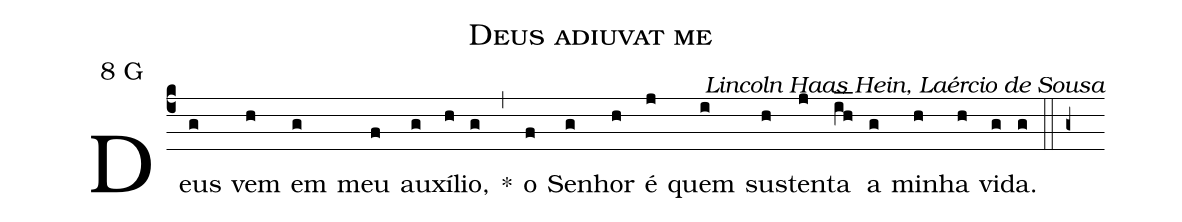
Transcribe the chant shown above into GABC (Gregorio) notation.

name: Deus adiuvat me;
mode: 8;
mode-differentia: G;
commentary: Lincoln Haas Hein, Laércio de Sousa;
%%
(c4)

Deus(g) vem(h) em(g) meu(f) au(g)xí(h)lio,(g) *(,) o(f) Se(g)nhor(h) é(j) quem(i) sus(h)ten(j)ta(ih__) a(g) mi(h)nha(h) vi(g)da.(g) (::g+)
